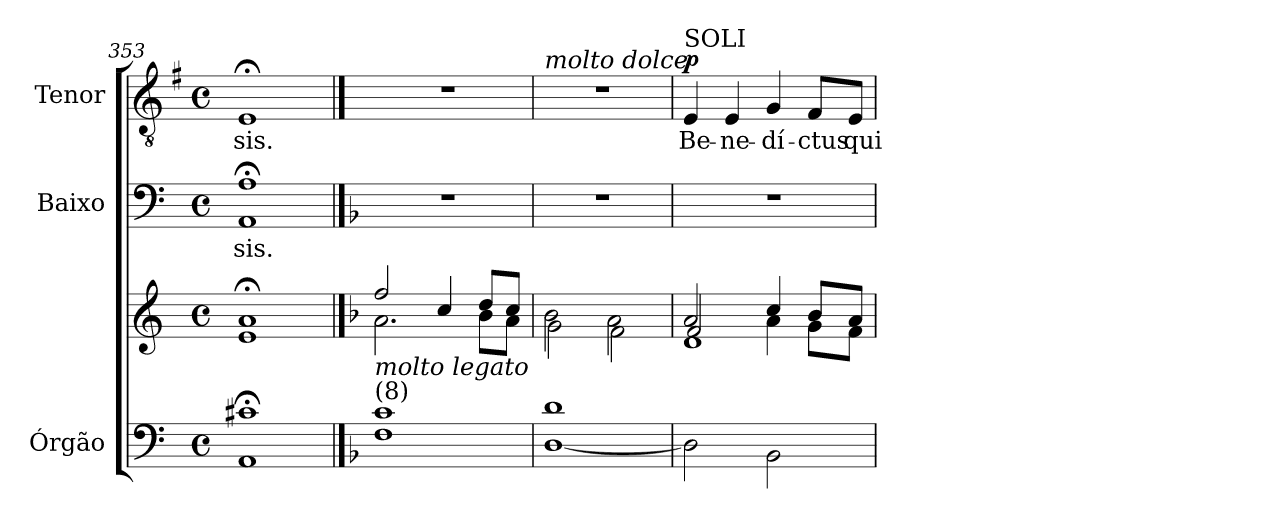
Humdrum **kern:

**kern	**kern	**kern	**text	**kern	**text	**dynam
*part3	*part3	*part2	*part2	*part1	*part1	*part1
*staff4	*staff3	*staff2	*staff2	*staff1	*staff1	*staff1
*I"Órgão	*	*I"Baixo	*	*I"Tenor	*	*
*I'Órg.	*	*	*	*I'Tr.	*	*
*clefF4	*clefG2	*clefF4	*	*clefGv2	*	*
*	*	*	*	*ITrd4c7	*	*
*k[]	*k[]	*k[]	*	*k[]	*	*
*C:	*C:	*C:	*	*C:	*	*
*M4/4	*M4/4	*M4/4	*	*M4/4	*	*
*met(c)	*met(c)	*met(c)	*	*met(c)	*	*
=353	=353	=353	=353	=353	=353	=353
*^	*^	*	*	*	*	*
!	!	!	!	!	!LO:LY:b:color=#000000	!	!	!
!	!	!	!	!	!	!	!LO:LY:b:color=#000000	!
1c#X;i	1AAi	1a;i	1ei	1AAi; 1Ai;	-sis.	1AA;i	-sis.	.
!!LO:LB:g=z
==354	==354	==354	==354	==354	==354	==354	==354	==354
*k[b-]	*	*k[b-]	*	*k[b-]	*	*k[b-]	*	*
*F:	*	*F:	*	*F:	*	*F:	*	*
*	*	*MM60	*	*	*	*MM60	*	*
!	!	!LO:TX:b:i:t=molto legato	!	!	!	!	!	!
!LO:TX:a:t=(8)	!	!	!	!	!	!	!	!
1ci	1Fi	2ffi/	2.ai\	1r	.	1r	.	.
.	.	4cci/	.	.	.	.	.	.
.	.	8ddi/L	8b-i\L	.	.	.	.	.
.	.	8cci/J	8ai\J	.	.	.	.	.
=355	=355	=355	=355	=355	=355	=355	=355	=355
!	!	!	!	!	!	!LO:TX:a:i:t=molto dolce	!	!
1di	[<1Di	2b-i\	2gi\	1r	.	1r	.	.
.	.	2ai\	2fi\	.	.	.	.	.
*v	*v	*	*	*	*	*	*	*
=356	=356	=356	=356	=356	=356	=356	=356
*	*	*^	*	*	*	*	*
!	!	!	!	!	!	!LO:TX:a:t=SOLI	!	!
!	!	!	!	!	!	!	!LO:LY:b:color=#000000	!
2Di\]	2ai/	2fi/	1di	1r	.	4AAi/	Be-	p
!	!	!	!	!	!	!	!LO:LY:b:color=#000000	!
.	.	.	.	.	.	4AAi/	-ne-	.
!	!	!	!	!	!	!	!LO:LY:b:color=#000000	!
2BB-i\	4cci/	4ai\	.	.	.	4Ci/	-dí-	.
!	!	!	!	!	!	!	!LO:LY:b:color=#000000	!
.	8b-i/L	8gi\L	.	.	.	8BB-i/L	-ctus	.
!	!	!	!	!	!	!	!LO:LY:b:color=#000000	!
.	8ai/J	8fi\J	.	.	.	8AAi/J	qui	.
*	*v	*v	*v	*	*	*	*	*
=	=	=	=	=	=	=
*-	*-	*-	*-	*-	*-	*-
